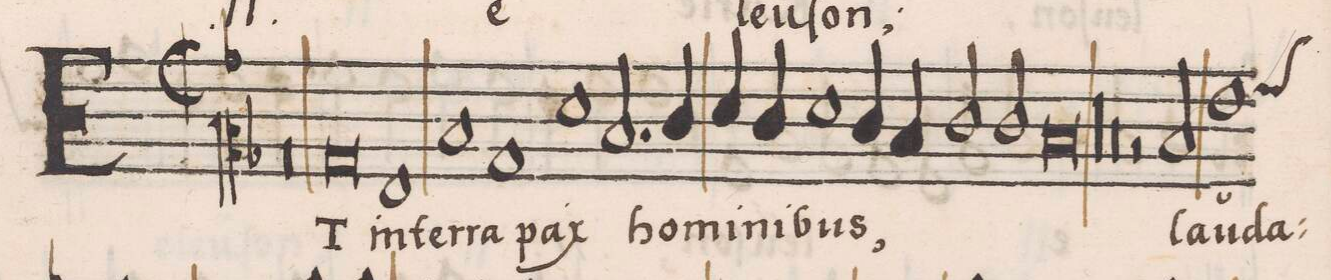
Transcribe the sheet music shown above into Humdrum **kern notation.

**kern	**text
*I"CANTVS	*
*clefC2	*
*k[b-]	*
*M2/1	*
0r	.
=2-	=2-
0B-/	ET
=3-	=3-
1G/	in
1d/	ter-
=4-	=4-
1B-/	-ra
1f\	pax-
=5-	=5-
2.d/	-ho-
4e/	-mi-
4f/	.
4e/	-ni-
1f\	-bus,
=6-	=6-
4e/	.
4d/	.
2e/	.
2e/	.
=7-	=7-
0d/	.
=8-	=8-
00r	.
=9-	=9-
=10-	=10-
0r	.
=11-	=11-
2r	.
2d/	lau-
*custos:a	*
1g\	-da-
=12-	=12-
*-	*-
